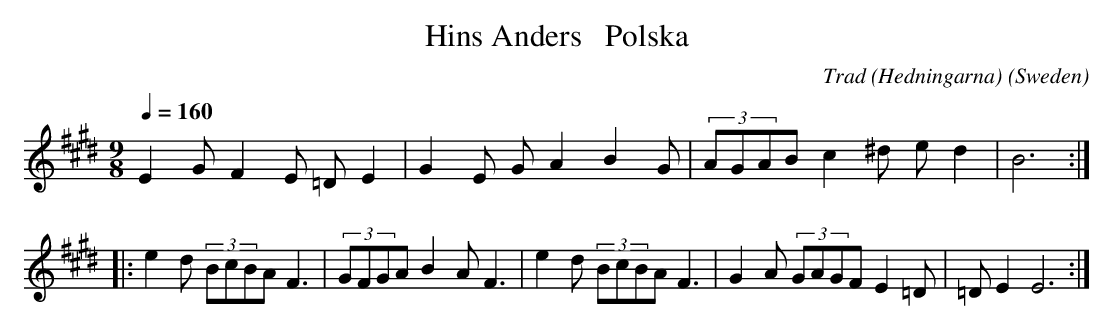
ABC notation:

X:1
T:Hins Anders   Polska
C:Trad (Hedningarna)
L:1/8
M:9/8
O:Sweden
Q:1/4=160
K:E
E2G F2E =D E2|G2E G A2B2G|(3AGAB c2^d e d2|B6:|
|:e2d (3BcBA F3|(3GFGA B2 A F3|e2d (3BcBA F3|G2A (3GAGF E2=D|=D E2E6:|
